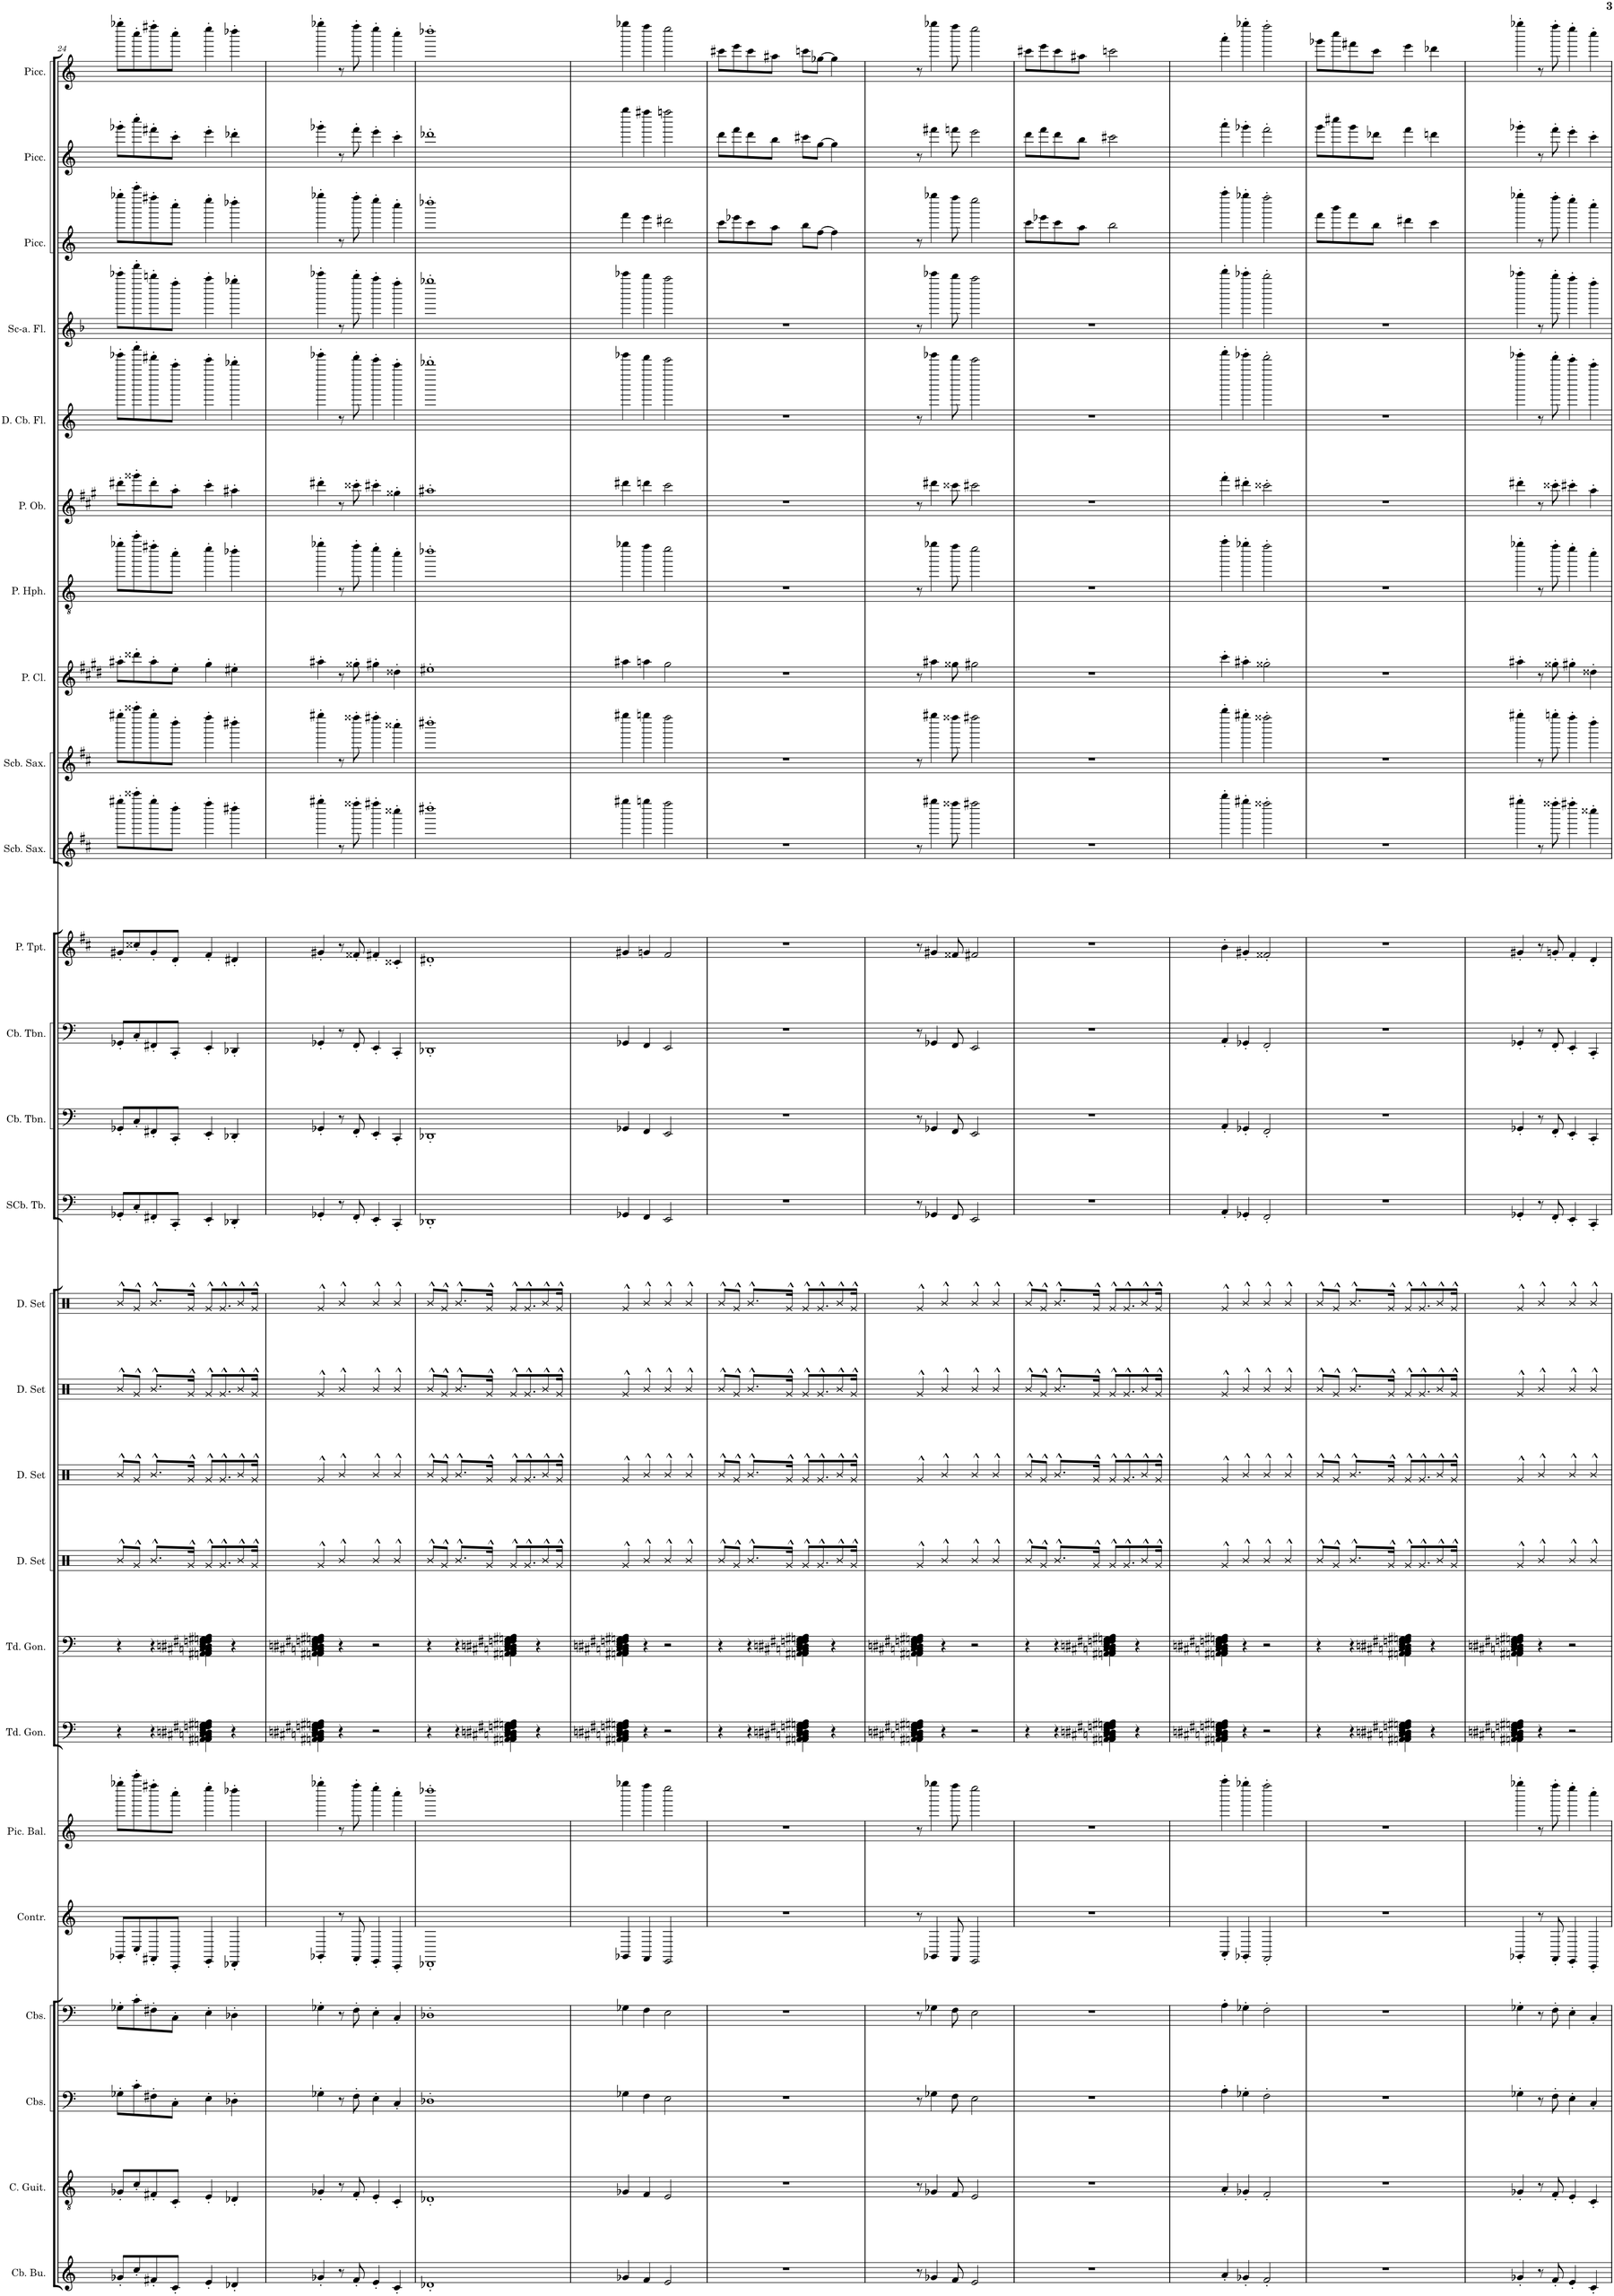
**kern	**kern	**kern	**kern	**kern	**kern	**kern	**kern	**kern	**kern	**kern	**kern	**kern	**kern	**kern	**kern	**kern	**kern	**kern	**kern	**kern	**kern
*part22	*part21	*part20	*part19	*part18	*part17	*part16	*part15	*part14	*part13	*part12	*part11	*part10	*part9	*part8	*part7	*part6	*part5	*part4	*part3	*part2	*part1
*staff22	*staff21	*staff20	*staff19	*staff18	*staff17	*staff16	*staff15	*staff14	*staff13	*staff12	*staff11	*staff10	*staff9	*staff8	*staff7	*staff6	*staff5	*staff4	*staff3	*staff2	*staff1
*I"Contrabass Bugle	*I"Contra Guitar	*I"Contrabasses	*I"Contrabasses	*I"Contralto	*I"Piccolo Balalaika	*I"Tuned Gongs	*I"Tuned Gongs	*I"Sub-Contrabass Tuba	*I"Contrabass Trombone	*I"Contrabass Trombone	*I"Piccolo Trumpet	*I"Subcontrabass Saxophone	*I"Subcontrabass Saxophone	*I"Piccolo Clarinet	*I"Piccolo Heckelphone	*I"Piccolo Oboe	*I"Double Contrabass Flute	*I"Sub Contra-alto Flute	*I"Piccolo	*I"Piccolo	*I"Piccolo
*I'Cb. Bu.	*I'C. Guit.	*I'Cbs.	*I'Cbs.	*I'Contr.	*I'Pic. Bal.	*I'Td. Gon.	*I'Td. Gon.	*I'SCb. Tb.	*I'Cb. Tbn.	*I'Cb. Tbn.	*I'P. Tpt.	*I'Scb. Sax.	*I'Scb. Sax.	*I'P. Cl.	*I'P. Hph.	*I'P. Ob.	*I'D. Cb. Fl.	*I'Sc-a. Fl.	*I'Picc.	*I'Picc.	*I'Picc.
!!LO:PB:g=z
*clefG2	*clefGv2	*clefF4	*clefF4	*clefG2	*clefG2	*clefF4	*clefF4	*clefF4	*clefF4	*clefF4	*clefG2	*clefG2	*clefG2	*clefG2	*clefGv2	*clefG2	*clefG2	*clefG2	*clefG2	*clefG2	*clefG2
*Trd14c24	*	*Trd7c12	*Trd7c12	*	*	*	*	*	*	*	*Trd-6c-10	*Trd22c38	*Trd22c38	*Trd-5c-8	*	*Trd-2c-3	*Trd21c36	*Trd17c29	*Trd-7c-12	*Trd-7c-12	*Trd-7c-12
*k[]	*k[]	*k[]	*k[]	*k[]	*k[]	*k[]	*k[]	*k[]	*k[]	*k[]	*k[f#c#]	*k[f#c#]	*k[f#c#]	*k[f#c#g#d#]	*k[]	*k[f#c#g#]	*k[]	*k[b-]	*k[]	*k[]	*k[]
*M4/4	*M4/4	*M4/4	*M4/4	*M4/4	*M4/4	*M4/4	*M4/4	*M4/4	*M4/4	*M4/4	*M4/4	*M4/4	*M4/4	*M4/4	*M4/4	*M4/4	*M4/4	*M4/4	*M4/4	*M4/4	*M4/4
=24	=24	=24	=24	=24	=24	=24	=24	=24	=24	=24	=24	=24	=24	=24	=24	=24	=24	=24	=24	=24	=24
8g-X'/L	8G-X'/L	8G-X'\L	8G-X'\L	8GG-X'/L	8gggg-X'\L	4r	4r	8GG-X'/L	8GG-X'/L	8GG-X'/L	8g#X'/L	8gggg#X'\L	8gggg#X'\L	8aa#X'\L	8ggg-X'\L	8ddd#X'\L	8ggggg-X'\L	8ccccc-X'\L	8gggg-X'\L	8ggg-X'\L	8gggg-X'\L
8cc'/	8c'/	8c'\	8c'\	8C'/	8ccccc'\	.	.	8C'/	8C'/	8C'/	8cc##X'/	8ccccc##X'\	8ccccc##X'\	8ddd##X'\	8cccc'\	8ggg##X'\	8cccccc'\	8fffff'\	8ccccc'\	8cccc'\	8cccc'\
8f#X'/	8F#X'/	8F#X'\	8F#X'\	8FF#X'/	8ffff#X'\	4r	4r	8FF#X'/	8FF#X'/	8FF#X'/	8g#'/	8gggg#'\	8gggg#'\	8aa#'\	8fff#X'\	8ddd#'\	8fffff#X'\	8bbbbn'\	8ffff#X'\	8fff#X'\	8ffff#X'\
8c'/J	8C'/J	8C'\J	8C'\J	8CC'/J	8cccc'\J	.	.	8CC'/J	8CC'/J	8CC'/J	8d'/J	8dddd'\J	8dddd'\J	8ee'\J	8ccc'\J	8aa'\J	8ccccc'\J	8ffff'\J	8cccc'\J	8ccc'\J	8cccc'\J
4e'/	4E'/	4E'\	4E'\	4EE'/	4eeee'\	4AAn\ 4AA#X\ 4BB\ 4Cn\ 4C#X\ 4Dn\ 4D#X\ 4E\ 4Fn\ 4F#X\ 4Gn\ 4G#X\ 4A\	4AAn\ 4AA#X\ 4BB\ 4Cn\ 4C#X\ 4Dn\ 4D#X\ 4E\ 4Fn\ 4F#X\ 4Gn\ 4G#X\ 4A\	4EE'/	4EE'/	4EE'/	4f#'/	4ffff#'\	4ffff#'\	4gg#'\	4eee'\	4ccc#'\	4eeeee'\	4aaaa'\	4eeee'\	4eee'\	4eeee'\
4d-X'/	4D-X'/	4D-X'\	4D-X'\	4DD-X'/	4dddd-X'\	4r	4r	4DD-X'/	4DD-X'/	4DD-X'/	4d#X'/	4dddd#X'\	4dddd#X'\	4ee#X'\	4ddd-X'\	4aa#X'\	4ddddd-X'\	4gggg-X'\	4dddd-X'\	4ddd-X'\	4dddd-X'\
=25	=25	=25	=25	=25	=25	=25	=25	=25	=25	=25	=25	=25	=25	=25	=25	=25	=25	=25	=25	=25	=25
4g-X'/	4G-X'/	4G-X'\	4G-X'\	4GG-X'/	4gggg-X'\	4AAn\ 4AA#X\ 4BB\ 4Cn\ 4C#X\ 4Dn\ 4D#X\ 4E\ 4Fn\ 4F#X\ 4Gn\ 4G#X\ 4A\	4AAn\ 4AA#X\ 4BB\ 4Cn\ 4C#X\ 4Dn\ 4D#X\ 4E\ 4Fn\ 4F#X\ 4Gn\ 4G#X\ 4A\	4GG-X'/	4GG-X'/	4GG-X'/	4g#X'/	4gggg#X'\	4gggg#X'\	4aa#X'\	4ggg-X'\	4ddd#X'\	4ggggg-X'\	4ccccc-X'\	4gggg-X'\	4ggg-X'\	4gggg-X'\
8r	8r	8r	8r	8r	8r	4r	4r	8r	8r	8r	8r	8r	8r	8r	8r	8r	8r	8r	8r	8r	8r
8f'/	8F'/	8F'\	8F'\	8FF'/	8ffff'\	.	.	8FF'/	8FF'/	8FF'/	8f##X'/	8ffff##X'\	8ffff##X'\	8gg##X'\	8fff'\	8ccc##X'\	8fffff'\	8bbbb-'\	8ffff'\	8fff'\	8ffff'\
4e'/	4E'/	4E'\	4E'\	4EE'/	4eeee'\	2r	2r	4EE'/	4EE'/	4EE'/	4f#X'/	4ffff#X'\	4ffff#X'\	4gg#X'\	4eee'\	4ccc#X'\	4eeeee'\	4aaaa'\	4eeee'\	4eee'\	4eeee'\
4c'/	4C'/	4C'/	4C'/	4CC'/	4cccc'\	.	.	4CC'/	4CC'/	4CC'/	4c##X'/	4cccc##X'\	4cccc##X'\	4dd##X'\	4ccc'\	4gg##X'\	4ccccc'\	4ffff'\	4cccc'\	4ccc'\	4cccc'\
=26	=26	=26	=26	=26	=26	=26	=26	=26	=26	=26	=26	=26	=26	=26	=26	=26	=26	=26	=26	=26	=26
1d-X'	1D-X'	1D-X'	1D-X'	1DD-X'	1dddd-X'	4r	4r	1DD-X'	1DD-X'	1DD-X'	1d#X'	1dddd#X'	1dddd#X'	1ee#X'	1ddd-X'	1aa#X'	1ddddd-X'	1gggg-X'	1dddd-X'	1ddd-X'	1dddd-X'
.	.	.	.	.	.	4r	4r	.	.	.	.	.	.	.	.	.	.	.	.	.	.
.	.	.	.	.	.	4AAn\ 4AA#X\ 4BB\ 4Cn\ 4C#X\ 4Dn\ 4D#X\ 4E\ 4Fn\ 4F#X\ 4Gn\ 4G#X\ 4A\	4AAn\ 4AA#X\ 4BB\ 4Cn\ 4C#X\ 4Dn\ 4D#X\ 4E\ 4Fn\ 4F#X\ 4Gn\ 4G#X\ 4A\	.	.	.	.	.	.	.	.	.	.	.	.	.	.
.	.	.	.	.	.	4r	4r	.	.	.	.	.	.	.	.	.	.	.	.	.	.
=27	=27	=27	=27	=27	=27	=27	=27	=27	=27	=27	=27	=27	=27	=27	=27	=27	=27	=27	=27	=27	=27
4g-X/	4G-X/	4G-X\	4G-X\	4GG-X/	4gggg-X\	4AAn\ 4AA#X\ 4BB\ 4Cn\ 4C#X\ 4Dn\ 4D#X\ 4E\ 4Fn\ 4F#X\ 4Gn\ 4G#X\ 4A\	4AAn\ 4AA#X\ 4BB\ 4Cn\ 4C#X\ 4Dn\ 4D#X\ 4E\ 4Fn\ 4F#X\ 4Gn\ 4G#X\ 4A\	4GG-X/	4GG-X/	4GG-X/	4g#X/	4gggg#X\	4gggg#X\	4aa#X\	4ggg-X\	4ddd#X\	4ggggg-X\	4ccccc-X\	4fff\	4gggg\	4gggg-X\
4f/	4F/	4F\	4F\	4FF/	4ffff\	4r	4r	4FF/	4FF/	4FF/	4gn/	4ggggn\	4ggggn\	4aan\	4fff\	4dddn\	4fffff\	4bbbb-\	4eee\	4ffff#X\	4ffff\
2e/	2E/	2E\	2E\	2EE/	2eeee\	2r	2r	2EE/	2EE/	2EE/	2f#/	2ffff#\	2ffff#\	2gg#\	2eee\	2ccc#\	2eeeee\	2aaaa\	2ddd#X\	2ffffn\	2eeee\
=28	=28	=28	=28	=28	=28	=28	=28	=28	=28	=28	=28	=28	=28	=28	=28	=28	=28	=28	=28	=28	=28
1r	1r	1r	1r	1r	1r	4r	4r	1r	1r	1r	1r	1r	1r	1r	1r	1r	1r	1r	8ccc\L	8ddd\L	8ccc#X\L
.	.	.	.	.	.	.	.	.	.	.	.	.	.	.	.	.	.	.	8eee-X\	8fff\	8eee\
.	.	.	.	.	.	4r	4r	.	.	.	.	.	.	.	.	.	.	.	8ccc\	8ddd\	8ccc#\
.	.	.	.	.	.	.	.	.	.	.	.	.	.	.	.	.	.	.	8aa\J	8bb\J	8aa#X\J
.	.	.	.	.	.	4AAn\ 4AA#X\ 4BB\ 4Cn\ 4C#X\ 4Dn\ 4D#X\ 4E\ 4Fn\ 4F#X\ 4Gn\ 4G#X\ 4A\	4AAn\ 4AA#X\ 4BB\ 4Cn\ 4C#X\ 4Dn\ 4D#X\ 4E\ 4Fn\ 4F#X\ 4Gn\ 4G#X\ 4A\	.	.	.	.	.	.	.	.	.	.	.	8bb\L	8ccc#X\L	8cccn\L
.	.	.	.	.	.	.	.	.	.	.	.	.	.	.	.	.	.	.	[8ff\J	[8gg\J	[8gg-X\J
.	.	.	.	.	.	4r	4r	.	.	.	.	.	.	.	.	.	.	.	4ff\]	4gg\]	4gg-\]
=29	=29	=29	=29	=29	=29	=29	=29	=29	=29	=29	=29	=29	=29	=29	=29	=29	=29	=29	=29	=29	=29
8r	8r	8r	8r	8r	8r	4AAn\ 4AA#X\ 4BB\ 4Cn\ 4C#X\ 4Dn\ 4D#X\ 4E\ 4Fn\ 4F#X\ 4Gn\ 4G#X\ 4A\	4AAn\ 4AA#X\ 4BB\ 4Cn\ 4C#X\ 4Dn\ 4D#X\ 4E\ 4Fn\ 4F#X\ 4Gn\ 4G#X\ 4A\	8r	8r	8r	8r	8r	8r	8r	8r	8r	8r	8r	8r	8r	8r
4g-X/	4G-X/	4G-X\	4G-X\	4GG-X/	4gggg-X\	.	.	4GG-X/	4GG-X/	4GG-X/	4g#X/	4gggg#X\	4gggg#X\	4aa#X\	4ggg-X\	4ddd#X\	4ggggg-X\	4ccccc-X\	4gggg-X\	4fff#X\	4gggg-X\
.	.	.	.	.	.	4r	4r	.	.	.	.	.	.	.	.	.	.	.	.	.	.
8f/	8F/	8F\	8F\	8FF/	8ffff\	.	.	8FF/	8FF/	8FF/	8f##X/	8ffff##X\	8ffff##X\	8gg##X\	8fff\	8ccc##X\	8fffff\	8bbbb-\	8ffff\	8fffn\	8ffff\
2e/	2E/	2E\	2E\	2EE/	2eeee\	2r	2r	2EE/	2EE/	2EE/	2f#X/	2ffff#X\	2ffff#X\	2gg#X\	2eee\	2ccc#X\	2eeeee\	2aaaa\	2eeee\	2eee\	2eeee\
=30	=30	=30	=30	=30	=30	=30	=30	=30	=30	=30	=30	=30	=30	=30	=30	=30	=30	=30	=30	=30	=30
1r	1r	1r	1r	1r	1r	4r	4r	1r	1r	1r	1r	1r	1r	1r	1r	1r	1r	1r	8ccc\L	8ddd\L	8ccc#X\L
.	.	.	.	.	.	.	.	.	.	.	.	.	.	.	.	.	.	.	8eee-X\	8fff\	8eee\
.	.	.	.	.	.	4r	4r	.	.	.	.	.	.	.	.	.	.	.	8ccc\	8ddd\	8ccc#\
.	.	.	.	.	.	.	.	.	.	.	.	.	.	.	.	.	.	.	8aa\J	8bb\J	8aa#X\J
.	.	.	.	.	.	4AAn\ 4AA#X\ 4BB\ 4Cn\ 4C#X\ 4Dn\ 4D#X\ 4E\ 4Fn\ 4F#X\ 4Gn\ 4G#X\ 4A\	4AAn\ 4AA#X\ 4BB\ 4Cn\ 4C#X\ 4Dn\ 4D#X\ 4E\ 4Fn\ 4F#X\ 4Gn\ 4G#X\ 4A\	.	.	.	.	.	.	.	.	.	.	.	2bb\	2ccc#X\	2cccn\
.	.	.	.	.	.	4r	4r	.	.	.	.	.	.	.	.	.	.	.	.	.	.
=31	=31	=31	=31	=31	=31	=31	=31	=31	=31	=31	=31	=31	=31	=31	=31	=31	=31	=31	=31	=31	=31
4a'/	4A'/	4A'\	4A'\	4AA'/	4aaaa'\	4AAn\ 4AA#X\ 4BB\ 4Cn\ 4C#X\ 4Dn\ 4D#X\ 4E\ 4Fn\ 4F#X\ 4Gn\ 4G#X\ 4A\	4AAn\ 4AA#X\ 4BB\ 4Cn\ 4C#X\ 4Dn\ 4D#X\ 4E\ 4Fn\ 4F#X\ 4Gn\ 4G#X\ 4A\	4AA'/	4AA'/	4AA'/	4b'\	4bbbb'\	4bbbb'\	4ccc#'\	4aaa'\	4fff#'\	4aaaaa'\	4ddddd'\	4aaaa'\	4aaa'\	4aaa'\
4g-X'/	4G-X'/	4G-X'\	4G-X'\	4GG-X'/	4gggg-X'\	4r	4r	4GG-X'/	4GG-X'/	4GG-X'/	4g#X'/	4gggg#X'\	4gggg#X'\	4aa#X'\	4ggg-X'\	4ddd#X'\	4ggggg-X'\	4ccccc-X'\	4gggg-X'\	4ggg-X'\	4gggg-X'\
2f'/	2F'/	2F'\	2F'\	2FF'/	2ffff'\	2r	2r	2FF'/	2FF'/	2FF'/	2f##X'/	2ffff##X'\	2ffff##X'\	2gg##X'\	2fff'\	2ccc##X'\	2fffff'\	2bbbb-'\	2ffff'\	2fff'\	2ffff'\
=32	=32	=32	=32	=32	=32	=32	=32	=32	=32	=32	=32	=32	=32	=32	=32	=32	=32	=32	=32	=32	=32
1r	1r	1r	1r	1r	1r	4r	4r	1r	1r	1r	1r	1r	1r	1r	1r	1r	1r	1r	8fff\L	8ggg\L	8ggg-X\L
.	.	.	.	.	.	.	.	.	.	.	.	.	.	.	.	.	.	.	8bbb\	8cccc#X\	8cccc\
.	.	.	.	.	.	4r	4r	.	.	.	.	.	.	.	.	.	.	.	8fff\	8ggg\	8fff#X\
.	.	.	.	.	.	.	.	.	.	.	.	.	.	.	.	.	.	.	8bb\J	8ddd-X\J	8ccc\J
.	.	.	.	.	.	4AAn\ 4AA#X\ 4BB\ 4Cn\ 4C#X\ 4Dn\ 4D#X\ 4E\ 4Fn\ 4F#X\ 4Gn\ 4G#X\ 4A\	4AAn\ 4AA#X\ 4BB\ 4Cn\ 4C#X\ 4Dn\ 4D#X\ 4E\ 4Fn\ 4F#X\ 4Gn\ 4G#X\ 4A\	.	.	.	.	.	.	.	.	.	.	.	4ddd#X\	4fff\	4eee\
.	.	.	.	.	.	4r	4r	.	.	.	.	.	.	.	.	.	.	.	4ccc\	4dddn\	4ddd-X\
=33	=33	=33	=33	=33	=33	=33	=33	=33	=33	=33	=33	=33	=33	=33	=33	=33	=33	=33	=33	=33	=33
4g-X'/	4G-X'/	4G-X'\	4G-X'\	4GG-X'/	4gggg-X'\	4AAn\ 4AA#X\ 4BB\ 4Cn\ 4C#X\ 4Dn\ 4D#X\ 4E\ 4Fn\ 4F#X\ 4Gn\ 4G#X\ 4A\	4AAn\ 4AA#X\ 4BB\ 4Cn\ 4C#X\ 4Dn\ 4D#X\ 4E\ 4Fn\ 4F#X\ 4Gn\ 4G#X\ 4A\	4GG-X'/	4GG-X'/	4GG-X'/	4g#X'/	4gggg#X'\	4gggg#X'\	4aa#X'\	4ggg-X'\	4ddd#X'\	4ggggg-X'\	4ccccc-X'\	4gggg-X'\	4ggg-X'\	4gggg-X'\
8r	8r	8r	8r	8r	8r	4r	4r	8r	8r	8r	8r	8r	8r	8r	8r	8r	8r	8r	8r	8r	8r
8f'/	8F'/	8F'\	8F'\	8FF'/	8ffff'\	.	.	8FF'/	8FF'/	8FF'/	8gn'/	8ffff##X'\	8ggggn'\	8gg##X'\	8fff'\	8ccc##X'\	8fffff'\	8bbbb-'\	8ffff'\	8fff'\	8ffff'\
4e'/	4E'/	4E'\	4E'\	4EE'/	4eeee'\	2r	2r	4EE'/	4EE'/	4EE'/	4f#'/	4ffff#X'\	4ffff#'\	4gg#X'\	4eee'\	4ccc#X'\	4eeeee'\	4aaaa'\	4eeee'\	4eee'\	4eeee'\
4c'/	4C'/	4C'/	4C'/	4CC'/	4cccc'\	.	.	4CC'/	4CC'/	4CC'/	4d'/	4cccc##X'\	4dddd'\	4dd##X'\	4ccc'\	4aa'\	4ccccc'\	4ffff'\	4cccc'\	4ccc'\	4cccc'\
=	=	=	=	=	=	=	=	=	=	=	=	=	=	=	=	=	=	=	=	=	=
*-	*-	*-	*-	*-	*-	*-	*-	*-	*-	*-	*-	*-	*-	*-	*-	*-	*-	*-	*-	*-	*-
